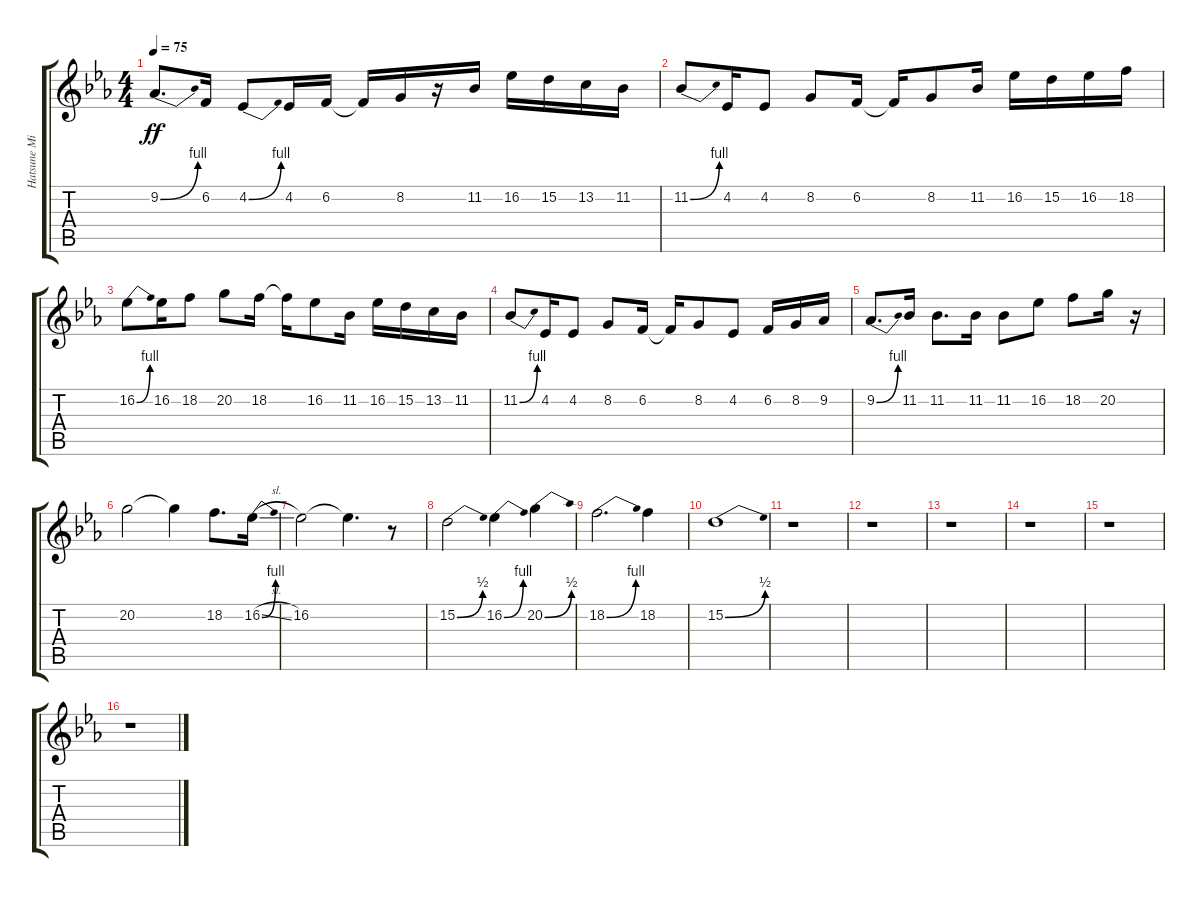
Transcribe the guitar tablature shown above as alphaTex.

\track ("Hatsune Miku" "Hatsune Mi") {instrument lead1square}
\staff {score tabs}
\tuning (E4 B3 G3 D3 A2 E2) {hide}
\ts (4 4)
\tempo 75
\clef g2
\ks eb
9.2{be (bend 0 0 60 4)}.8{d dy ff} 6.2.16 4.2{be (bend 0 0 60 4)}.8 4.2.16 6.2.16 6.2{t}.16 8.2.16 r.16 11.2.16 16.2.16 15.2.16 13.2.16 11.2.16 |
11.2{be (bend 0 0 60 4)}.8 4.2.16 4.2.8 8.2.8 6.2.16 6.2{t}.16 8.2.8 11.2.16 16.2.16 15.2.16 16.2.16 18.2.16 |
16.2{be (bend 0 0 60 4)}.8 16.2.16 18.2.8 20.2.8 18.2.16 18.2{t}.16 16.2.8 11.2.16 16.2.16 15.2.16 13.2.16 11.2.16 |
11.2{be (bend 0 0 60 4)}.8 4.2.16 4.2.8 8.2.8 6.2.16 6.2{t}.16 8.2.8 4.2.8 6.2.16 8.2.16 9.2.16 |
9.2{be (bend 0 0 60 4)}.8{d} 11.2.16 11.2.8{d} 11.2.16 11.2.8 16.2.8 18.2.8 20.2.16 r.16 |
20.2.2 20.2{t}.4 18.2.8{d} 16.2{be (bend 0 0 60 4) sl}.16 |
16.2.2 16.2{t}.4{d} r.8 |
15.2{be (bend 0 0 60 2)}.2 16.2{be (bend 0 0 60 4)}.4 20.2{be (bend 0 0 60 2)}.4 |
18.2{be (bend 0 0 60 4)}.2{d} 18.2.4 |
15.2{be (bend 0 0 60 2)}.1 |
r.1 |
r.1 |
r.1 |
r.1 |
r.1 |
r.1
